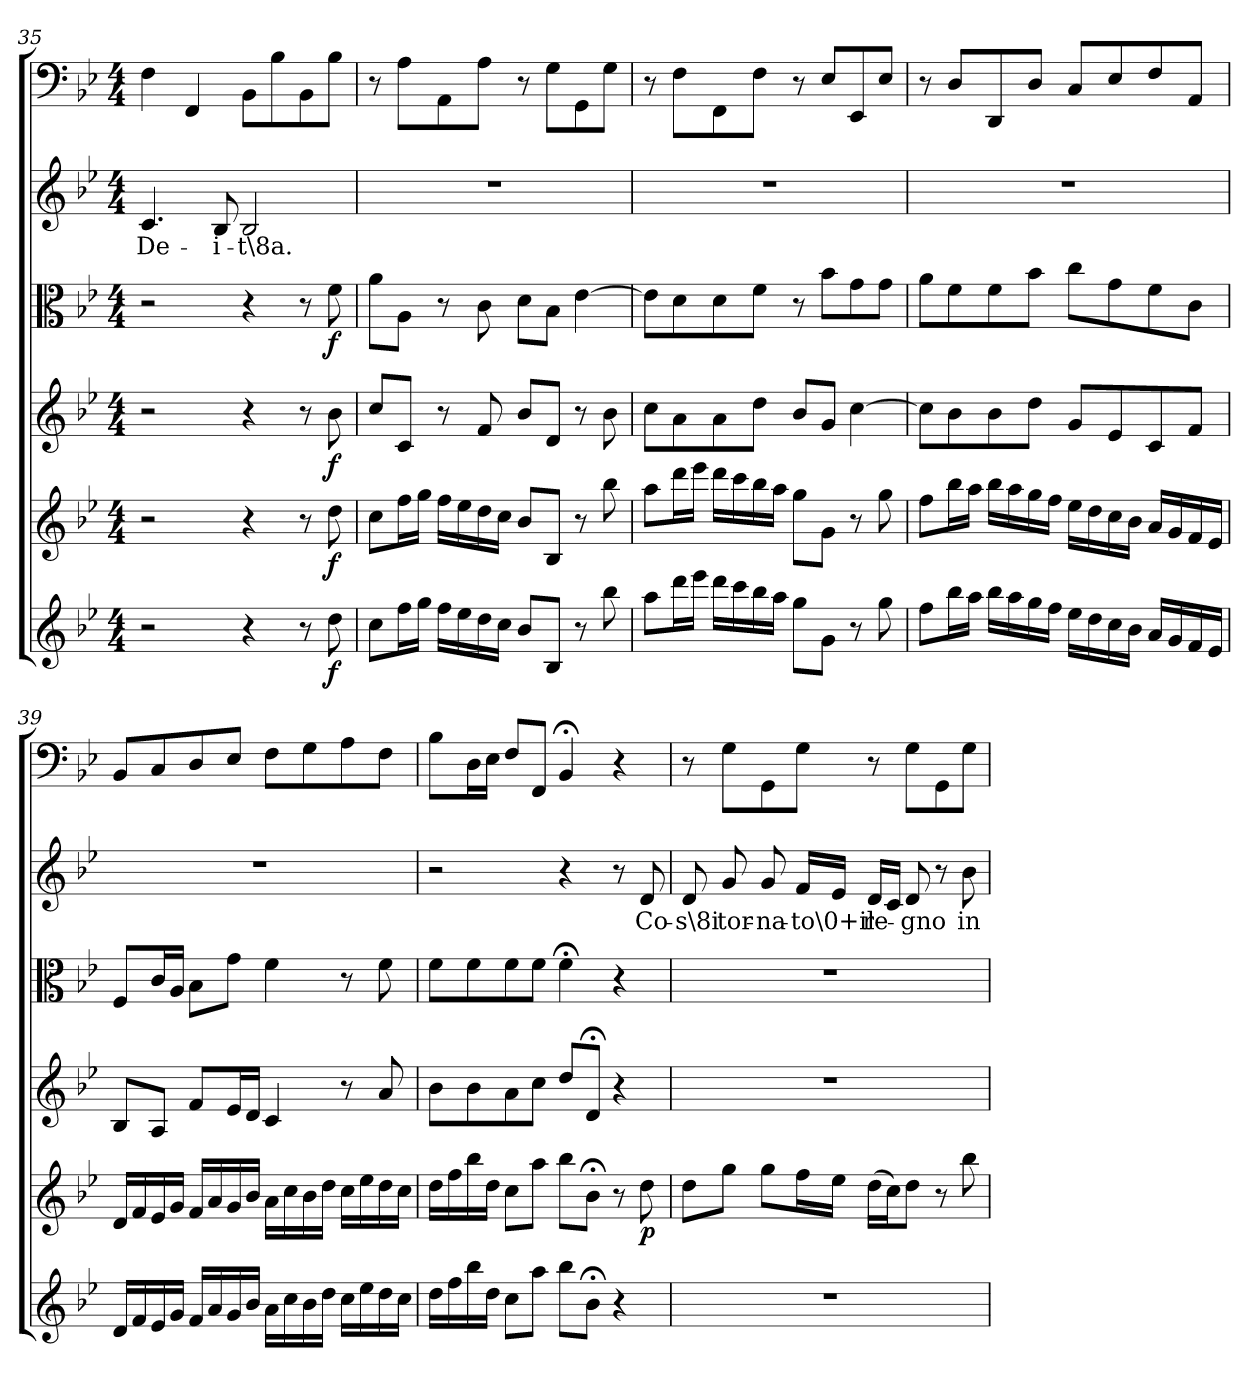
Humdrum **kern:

**kern	**dynam	**kern	**dynam	**kern	**dynam	**kern	**dynam	**kern	**text	**kern
*part6	*part6	*part5	*part5	*part4	*part4	*part3	*part3	*part2	*part2	*part1
*staff6	*staff6	*staff5	*staff5	*staff4	*staff4	*staff3	*staff3	*staff2	*staff2	*staff1
*clefG2	*	*clefG2	*	*clefG2	*	*clefC3	*	*clefG2	*	*clefF4
*k[b-e-]	*	*k[b-e-]	*	*k[b-e-]	*	*k[b-e-]	*	*k[b-e-]	*	*k[b-e-]
*B-:	*	*B-:	*	*B-:	*	*B-:	*	*B-:	*	*B-:
*M4/4	*	*M4/4	*	*M4/4	*	*M4/4	*	*M4/4	*	*M4/4
=35	=35	=35	=35	=35	=35	=35	=35	=35	=35	=35
2r	.	2r	.	2r	.	2r	.	4.c/	De-	4F\
.	.	.	.	.	.	.	.	.	.	4FF/
.	.	.	.	.	.	.	.	8B-/	-i-	.
4r	.	4r	.	4r	.	4r	.	2B-/	-t\8a.	8BB-\L
.	.	.	.	.	.	.	.	.	.	8B-\
8r	.	8r	.	8r	.	8r	.	.	.	8BB-\
8dd\	f	8dd\	f	8b-\	f	8f\	f	.	.	8B-\J
=36	=36	=36	=36	=36	=36	=36	=36	=36	=36	=36
8cc\L	.	8cc\L	.	8cc/L	.	8a\L	.	1r	.	8r
16ff\L	.	16ff\L	.	8c/J	.	8A\J	.	.	.	8A\L
16gg\JJ	.	16gg\JJ	.	.	.	.	.	.	.	.
16ff\LL	.	16ff\LL	.	8r	.	8r	.	.	.	8AA\
16ee-\	.	16ee-\	.	.	.	.	.	.	.	.
16dd\	.	16dd\	.	8f/	.	8c\	.	.	.	8A\J
16cc\JJ	.	16cc\JJ	.	.	.	.	.	.	.	.
8b-/L	.	8b-/L	.	8b-/L	.	8d\L	.	.	.	8r
8B-/J	.	8B-/J	.	8d/J	.	8B-\J	.	.	.	8G\L
8r	.	8r	.	8r	.	[4e-\	.	.	.	8GG\
8bb-\	.	8bb-\	.	8b-\	.	.	.	.	.	8G\J
=37	=37	=37	=37	=37	=37	=37	=37	=37	=37	=37
8aa\L	.	8aa\L	.	8cc\L	.	8e-\L]	.	1r	.	8r
16ddd\L	.	16ddd\L	.	8a\	.	8d\	.	.	.	8F\L
16eee-\JJ	.	16eee-\JJ	.	.	.	.	.	.	.	.
16ddd\LL	.	16ddd\LL	.	8a\	.	8d\	.	.	.	8FF\
16ccc\	.	16ccc\	.	.	.	.	.	.	.	.
16bb-\	.	16bb-\	.	8dd\J	.	8f\J	.	.	.	8F\J
16aa\JJ	.	16aa\JJ	.	.	.	.	.	.	.	.
8gg\L	.	8gg\L	.	8b-/L	.	8r	.	.	.	8r
8g\J	.	8g\J	.	8g/J	.	8b-\L	.	.	.	8E-/L
8r	.	8r	.	[4cc\	.	8g\	.	.	.	8EE-/
8gg\	.	8gg\	.	.	.	8g\J	.	.	.	8E-/J
=38	=38	=38	=38	=38	=38	=38	=38	=38	=38	=38
8ff\L	.	8ff\L	.	8cc\L]	.	8a\L	.	1r	.	8r
16bb-\L	.	16bb-\L	.	8b-\	.	8f\	.	.	.	8D/L
16aa\JJ	.	16aa\JJ	.	.	.	.	.	.	.	.
16bb-\LL	.	16bb-\LL	.	8b-\	.	8f\	.	.	.	8DD/
16aa\	.	16aa\	.	.	.	.	.	.	.	.
16gg\	.	16gg\	.	8dd\J	.	8b-\J	.	.	.	8D/J
16ff\JJ	.	16ff\JJ	.	.	.	.	.	.	.	.
16ee-\LL	.	16ee-\LL	.	8g/L	.	8cc\L	.	.	.	8C/L
16dd\	.	16dd\	.	.	.	.	.	.	.	.
16cc\	.	16cc\	.	8e-/	.	8g\	.	.	.	8E-/
16b-\JJ	.	16b-\JJ	.	.	.	.	.	.	.	.
16a/LL	.	16a/LL	.	8c/	.	8f\	.	.	.	8F/
16g/	.	16g/	.	.	.	.	.	.	.	.
16f/	.	16f/	.	8f/J	.	8c\J	.	.	.	8AA/J
16e-/JJ	.	16e-/JJ	.	.	.	.	.	.	.	.
=39	=39	=39	=39	=39	=39	=39	=39	=39	=39	=39
16d/LL	.	16d/LL	.	8B-/L	.	8F/L	.	1r	.	8BB-/L
16f/	.	16f/	.	.	.	.	.	.	.	.
16e-/	.	16e-/	.	8A/J	.	16c/L	.	.	.	8C/
16g/JJ	.	16g/JJ	.	.	.	16A/JJ	.	.	.	.
16f/LL	.	16f/LL	.	8f/L	.	8B-\L	.	.	.	8D/
16a/	.	16a/	.	.	.	.	.	.	.	.
16g/	.	16g/	.	16e-/L	.	8g\J	.	.	.	8E-/J
16b-/JJ	.	16b-/JJ	.	16d/JJ	.	.	.	.	.	.
16a\LL	.	16a\LL	.	4c/	.	4f\	.	.	.	8F\L
16cc\	.	16cc\	.	.	.	.	.	.	.	.
16b-\	.	16b-\	.	.	.	.	.	.	.	8G\
16dd\JJ	.	16dd\JJ	.	.	.	.	.	.	.	.
16cc\LL	.	16cc\LL	.	8r	.	8r	.	.	.	8A\
16ee-\	.	16ee-\	.	.	.	.	.	.	.	.
16dd\	.	16dd\	.	8a/	.	8f\	.	.	.	8F\J
16cc\JJ	.	16cc\JJ	.	.	.	.	.	.	.	.
=40	=40	=40	=40	=40	=40	=40	=40	=40	=40	=40
16dd\LL	.	16dd\LL	.	8b-\L	.	8f\L	.	2r	.	8B-\L
16ff\	.	16ff\	.	.	.	.	.	.	.	.
16bb-\	.	16bb-\	.	8b-\	.	8f\	.	.	.	16D\L
16dd\JJ	.	16dd\JJ	.	.	.	.	.	.	.	16E-\JJ
8cc\L	.	8cc\L	.	8a\	.	8f\	.	.	.	8F/L
8aa\J	.	8aa\J	.	8cc\J	.	8f\J	.	.	.	8FF/J
8bb-\L	.	8bb-\L	.	8dd/L	.	4f;<\	.	4r	.	4BB-;</
8b-;<\J	.	8b-;<\J	.	8d;</J	.	.	.	.	.	.
4r	.	8r	.	4r	.	4r	.	8r	.	4r
.	.	8dd\	p	.	.	.	.	8d/	Co-	.
=41	=41	=41	=41	=41	=41	=41	=41	=41	=41	=41
1r	.	8dd\L	.	1r	.	1r	.	8d/	-s\8i	8r
.	.	8gg\J	.	.	.	.	.	8g/	tor-	8G\L
.	.	8gg\L	.	.	.	.	.	8g/	-na-	8GG\
.	.	16ff\L	.	.	.	.	.	16f/LL	-to\0+il	8G\J
.	.	16ee-\JJ	.	.	.	.	.	16e-/JJ	.	.
.	.	(16dd\LL	.	.	.	.	.	16d/LL	re-	8r
.	.	16cc\J)	.	.	.	.	.	16c/JJ	.	.
.	.	8dd\J	.	.	.	.	.	8d/	-gno	8G\L
.	.	8r	.	.	.	.	.	8r	.	8GG\
.	.	8bb-\	.	.	.	.	.	8b-\	in	8G\J
=	=	=	=	=	=	=	=	=	=	=
*-	*-	*-	*-	*-	*-	*-	*-	*-	*-	*-
